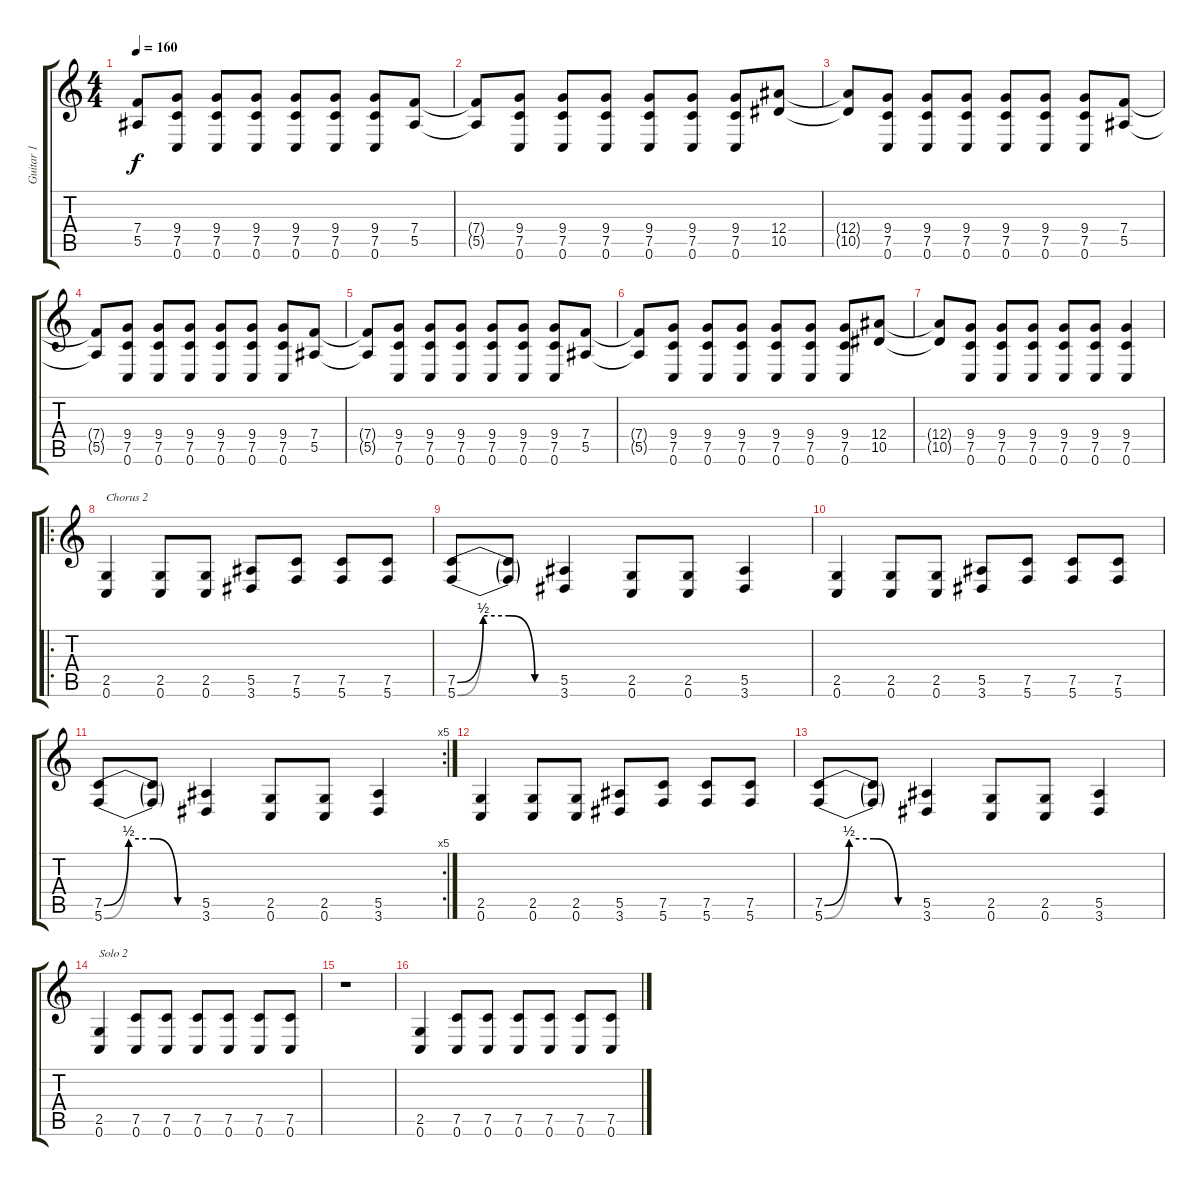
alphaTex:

\track ("Guitar 1" "Guitar 1") {instrument overdrivenguitar}
\staff {score tabs}
\tuning (C4 G3 Eb3 Bb2 F2 C2) {hide}
\ts (4 4)
\tempo 160
\clef g2
\ks c
(7.4{t} 5.5{t}).8{dy f} (9.4 7.5 0.6).8 (9.4 7.5 0.6).8 (9.4 7.5 0.6).8 (9.4 7.5 0.6).8 (9.4 7.5 0.6).8 (9.4 7.5 0.6).8 (7.4 5.5).8 |
(7.4{t} 5.5{t}).8 (9.4 7.5 0.6).8 (9.4 7.5 0.6).8 (9.4 7.5 0.6).8 (9.4 7.5 0.6).8 (9.4 7.5 0.6).8 (9.4 7.5 0.6).8 (12.4 10.5).8 |
(12.4{t} 10.5{t}).8 (9.4 7.5 0.6).8 (9.4 7.5 0.6).8 (9.4 7.5 0.6).8 (9.4 7.5 0.6).8 (9.4 7.5 0.6).8 (9.4 7.5 0.6).8 (7.4 5.5).8 |
(7.4{t} 5.5{t}).8 (9.4 7.5 0.6).8 (9.4 7.5 0.6).8 (9.4 7.5 0.6).8 (9.4 7.5 0.6).8 (9.4 7.5 0.6).8 (9.4 7.5 0.6).8 (7.4 5.5).8 |
(7.4{t} 5.5{t}).8 (9.4 7.5 0.6).8 (9.4 7.5 0.6).8 (9.4 7.5 0.6).8 (9.4 7.5 0.6).8 (9.4 7.5 0.6).8 (9.4 7.5 0.6).8 (7.4 5.5).8 |
(7.4{t} 5.5{t}).8 (9.4 7.5 0.6).8 (9.4 7.5 0.6).8 (9.4 7.5 0.6).8 (9.4 7.5 0.6).8 (9.4 7.5 0.6).8 (9.4 7.5 0.6).8 (12.4 10.5).8 |
(12.4{t} 10.5{t}).8 (9.4 7.5 0.6).8 (9.4 7.5 0.6).8 (9.4 7.5 0.6).8 (9.4 7.5 0.6).8 (9.4 7.5 0.6).8 (9.4 7.5 0.6).4 |
\ro
(2.5 0.6).4{txt "Chorus 2"} (2.5 0.6).8 (2.5 0.6).8 (5.5 3.6).8 (7.5 5.6).8 (7.5 5.6).8 (7.5 5.6).8 |
(7.5{be (custom 0 0 15 2 30 2 45 0 60 0)} 5.6{be (custom 0 0 15 2 30 2 45 0 60 0)}).8 (7.5{t} 5.6{t}).8 (5.5 3.6).4 (2.5 0.6).8 (2.5 0.6).8 (5.5 3.6).4 |
(2.5 0.6).4 (2.5 0.6).8 (2.5 0.6).8 (5.5 3.6).8 (7.5 5.6).8 (7.5 5.6).8 (7.5 5.6).8 |
\rc 5
(7.5{be (custom 0 0 15 2 30 2 45 0 60 0)} 5.6{be (custom 0 0 15 2 30 2 45 0 60 0)}).8 (7.5{t} 5.6{t}).8 (5.5 3.6).4 (2.5 0.6).8 (2.5 0.6).8 (5.5 3.6).4 |
(2.5 0.6).4 (2.5 0.6).8 (2.5 0.6).8 (5.5 3.6).8 (7.5 5.6).8 (7.5 5.6).8 (7.5 5.6).8 |
(7.5{be (custom 0 0 15 2 30 2 45 0 60 0)} 5.6{be (custom 0 0 15 2 30 2 45 0 60 0)}).8 (7.5{t} 5.6{t}).8 (5.5 3.6).4 (2.5 0.6).8 (2.5 0.6).8 (5.5 3.6).4 |
(2.5 0.6).4{txt "Solo 2"} (7.5 0.6).8 (7.5 0.6).8 (7.5 0.6).8 (7.5 0.6).8 (7.5 0.6).8 (7.5 0.6).8 |
r.1 |
(2.5 0.6).4 (7.5 0.6).8 (7.5 0.6).8 (7.5 0.6).8 (7.5 0.6).8 (7.5 0.6).8 (7.5 0.6).8
